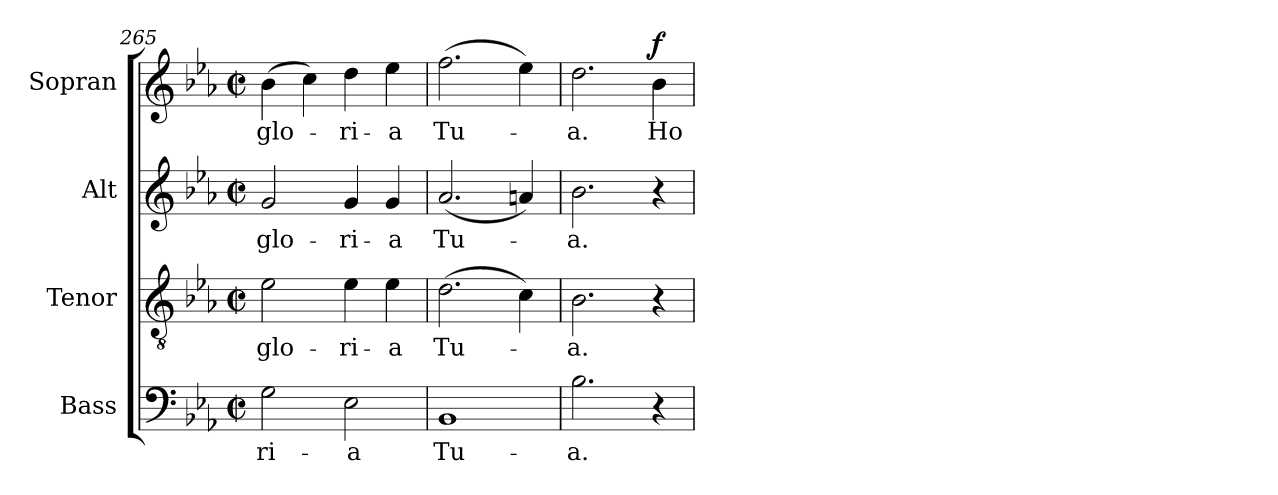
**kern	**text	**kern	**text	**kern	**text	**kern	**text	**dynam
*part4	*part4	*part3	*part3	*part2	*part2	*part1	*part1	*part1
*staff4	*staff4	*staff3	*staff3	*staff2	*staff2	*staff1	*staff1	*staff1
*I"Bass	*	*I"Tenor	*	*I"Alt	*	*I"Sopran	*	*
*I'B.	*	*I'T.	*	*I'A.	*	*I'S.	*	*
*clefF4	*	*clefGv2	*	*clefG2	*	*clefG2	*	*
*k[b-e-a-]	*	*k[b-e-a-]	*	*k[b-e-a-]	*	*k[b-e-a-]	*	*
*E-:	*	*E-:	*	*E-:	*	*E-:	*	*
*M2/2	*	*M2/2	*	*M2/2	*	*M2/2	*	*
*met(c|)	*	*met(c|)	*	*met(c|)	*	*met(c|)	*	*
=265	=265	=265	=265	=265	=265	=265	=265	=265
!	!LO:LY:b	!	!LO:LY:b	!	!LO:LY:b	!	!LO:LY:b	!
2G\	-ri-	2e-\	glo-	2g/	glo-	(>4b-\	glo-	.
.	.	.	.	.	.	4cc\)	.	.
!	!LO:LY:b	!	!LO:LY:b	!	!LO:LY:b	!	!LO:LY:b	!
2E-\	-a	4e-\	-ri-	4g/	-ri-	4dd\	-ri-	.
!	!	!	!LO:LY:b	!	!LO:LY:b	!	!LO:LY:b	!
.	.	4e-\	-a	4g/	-a	4ee-\	-a	.
=266	=266	=266	=266	=266	=266	=266	=266	=266
!	!LO:LY:b	!	!LO:LY:b	!	!LO:LY:b	!	!LO:LY:b	!
1BB-	Tu-	(>2.d\	Tu-	(<2.a-/	Tu-	(>2.ff\	Tu-	.
.	.	4c\)	.	4an/)	.	4ee-\)	.	.
=267	=267	=267	=267	=267	=267	=267	=267	=267
!	!LO:LY:b	!	!LO:LY:b	!	!LO:LY:b	!	!LO:LY:b	!
2.B-\	-a.	2.B-\	-a.	2.b-\	-a.	2.dd\	-a.	.
!	!	!	!	!	!	!	!LO:LY:b	!LO:DY:a
4r	.	4r	.	4r	.	4b-\	Ho-	f
=	=	=	=	=	=	=	=	=
*-	*-	*-	*-	*-	*-	*-	*-	*-
